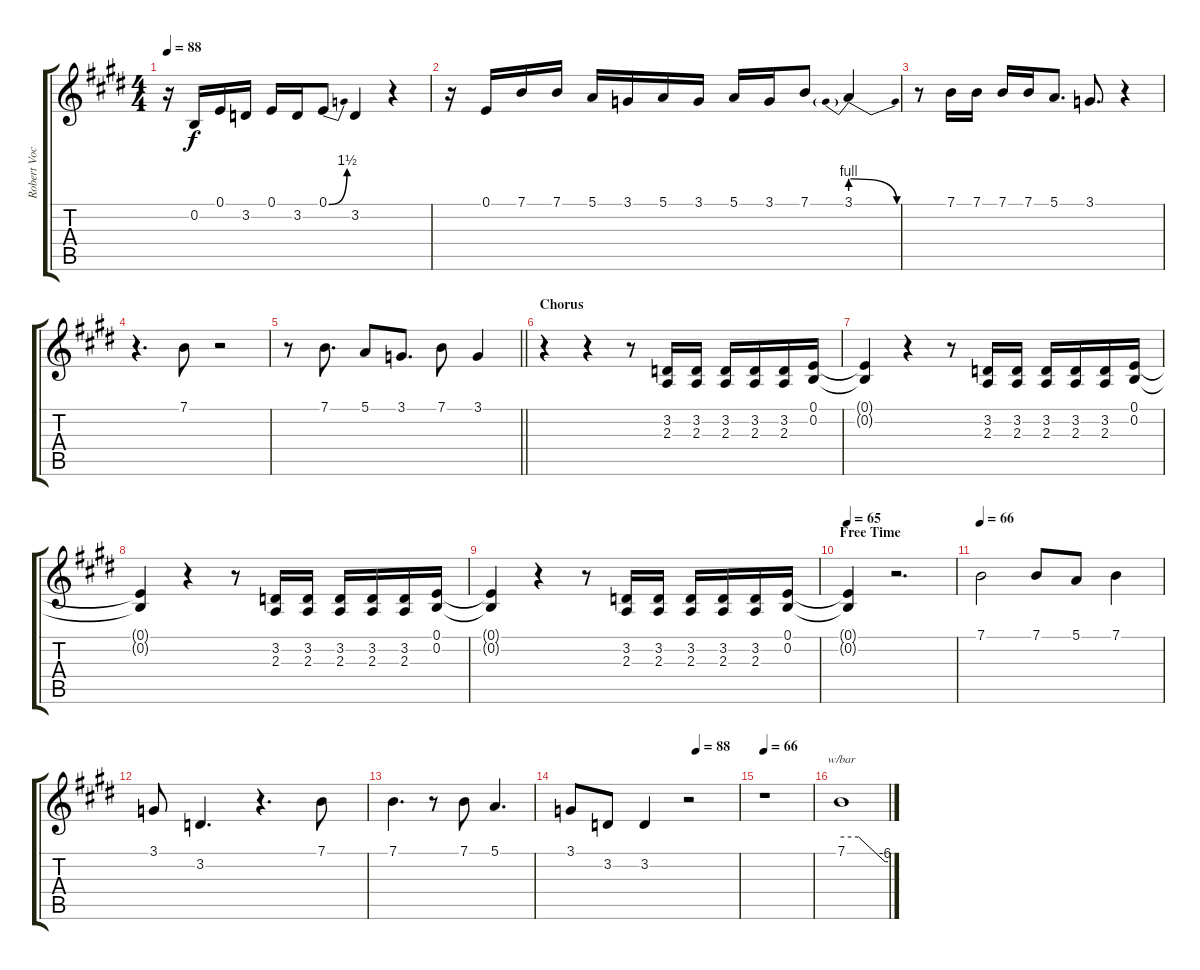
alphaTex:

\track ("Robert Vocals" "Robert Voc") {instrument oboe}
\staff {score tabs}
\tuning (E4 B3 G3 D3 A2 E2) {hide}
\ts (4 4)
\tempo 88
\clef g2
\ks e
r.16{dy f} 0.2.16 0.1.16 3.2.16 0.1.16 3.2.16 0.1{be (bend 0 0 60 6)}.8 3.2.4 r.4 |
r.16 0.1.16 7.1.16 7.1.16 5.1.16 3.1.16 5.1.16 3.1.16 5.1.16 3.1.16 7.1.8 3.1{be (prebendrelease 0 4 60 0)}.4 |
r.8 7.1.16 7.1.16 7.1.16 7.1.16 5.1.8{d} 3.1.8{d} r.4 |
r.4{d} 7.1.8 r.2 |
\barLineRight lightlight
r.8 7.1.8{d} 5.1.8 3.1.8{d} 7.1.8 3.1.4 |
\section ("" "Chorus")
r.4 r.4 r.8 (3.2 2.3).16 (3.2 2.3).16 (3.2 2.3).16 (3.2 2.3).16 (3.2 2.3).16 (0.1 0.2).16 |
(0.1{t} 0.2{t}).4 r.4 r.8 (3.2 2.3).16 (3.2 2.3).16 (3.2 2.3).16 (3.2 2.3).16 (3.2 2.3).16 (0.1 0.2).16 |
(0.1{t} 0.2{t}).4 r.4 r.8 (3.2 2.3).16 (3.2 2.3).16 (3.2 2.3).16 (3.2 2.3).16 (3.2 2.3).16 (0.1 0.2).16 |
(0.1{t} 0.2{t}).4 r.4 r.8 (3.2 2.3).16 (3.2 2.3).16 (3.2 2.3).16 (3.2 2.3).16 (3.2 2.3).16 (0.1 0.2).16 |
\section ("" "Free Time")
\tempo 65
(0.1{t} 0.2{t}).4 r.2{d} |
\tempo 66
7.1.2 7.1.8 5.1.8 7.1.4 |
3.1.8 3.2.4{d} r.4{d} 7.1.8 |
7.1.4{d} r.8 7.1.8 5.1.4{d} |
\tempo (88 0.75)
3.1.8 3.2.8 3.2.4 r.2 |
\tempo 66
r.1{balance 15} |
7.1.1{tbe (custom default 0 0 22 0 56 -24 60 -24) balance 1}
